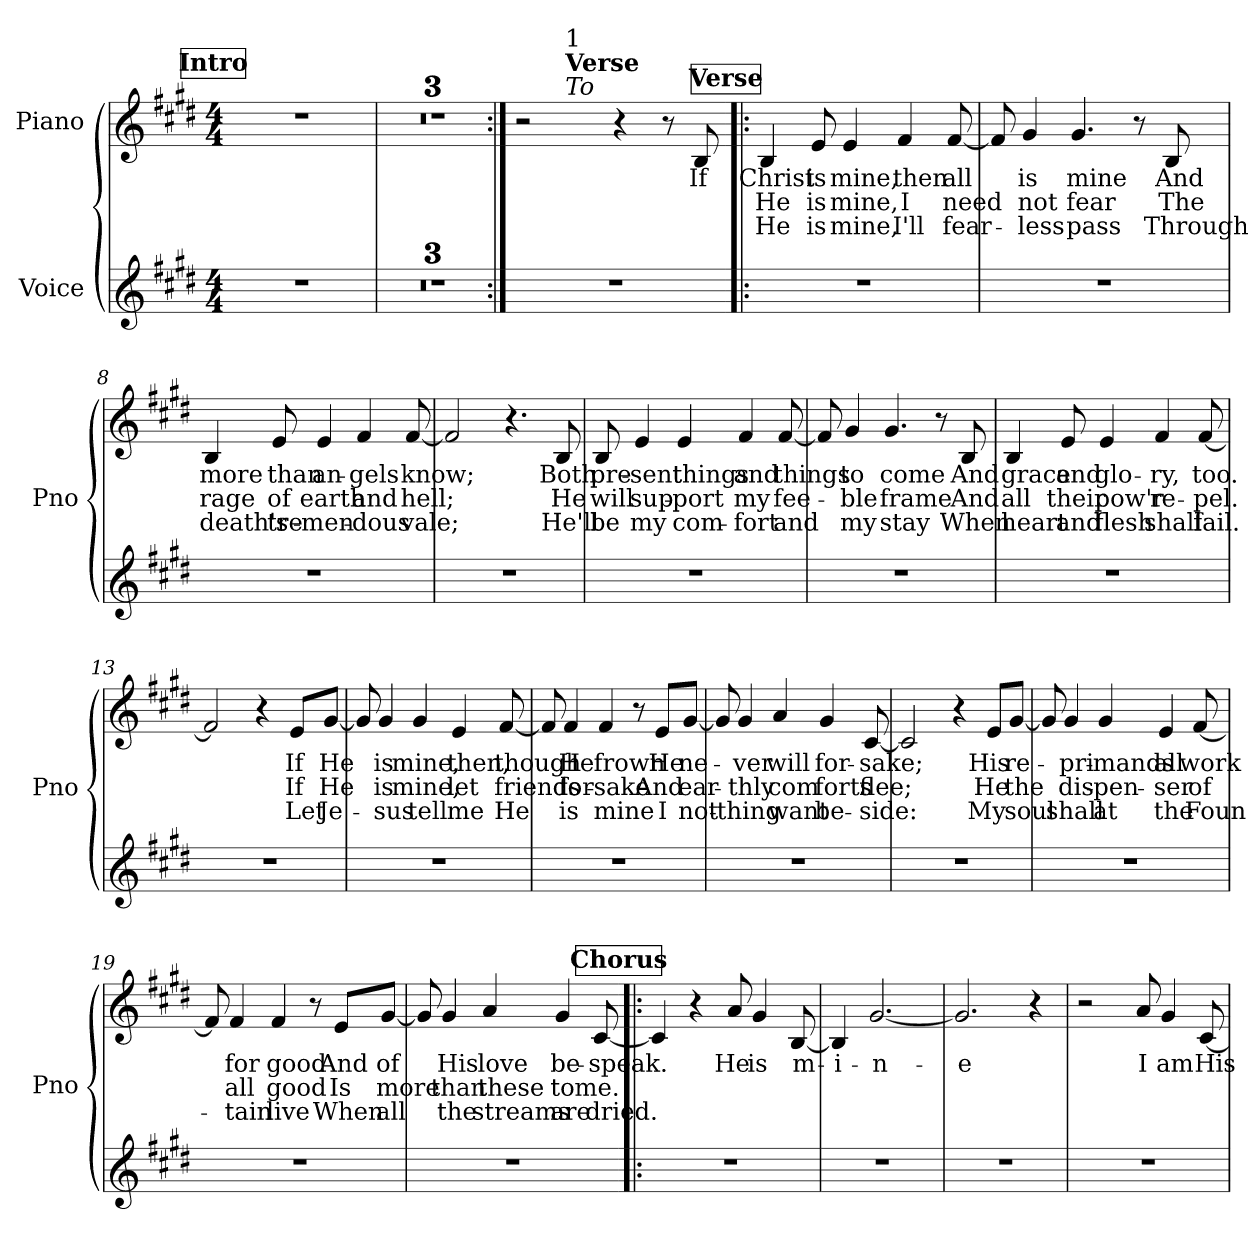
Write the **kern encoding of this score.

**kern	**kern	**text	**text	**text
*part2	*part1	*part1	*part1	*part1
*staff2	*staff1	*staff1	*staff1	*staff1
*I"Voice	*I"Piano	*	*	*
*	*I'Pno	*	*	*
*stria5	*	*	*	*
*clefG2	*clefG2	*	*	*
*k[f#c#g#d#]	*k[f#c#g#d#]	*	*	*
*M4/4	*M4/4	*	*	*
!!LO:REH:place=s1:a:B:cj:fs=14:t=Intro
=1!|:	=1!|:	=1!|:	=1!|:	=1!|:
*	*^	*	*	*
1r	1r	4ryy	.	.	.
*	*MM123	*	*	*	*
.	.	2.ryy	.	.	.
*	*v	*v	*	*	*
=2	=2	=2	=2	=2
1r	1r	.	.	.
=3	=3	=3	=3	=3
1r	1r	.	.	.
=4	=4	=4	=4	=4
1r	1r	.	.	.
=5:|!	=5:|!	=5:|!	=5:|!	=5:|!
*	*^	*	*	*
1r	2r	4ryy	.	.	.
!	!	!LO:TX:a:i:t=To	!	!	!
!	!	!LO:TX:a:B:t=Verse	!	!	!
!	!	!LO:TX:a:t=1	!	!	!
.	.	2.ryy	.	.	.
.	4r	.	.	.	.
.	8r	.	.	.	.
!	!	!	!LO:LY:b	!	!
.	8B/	.	If	.	.
!!LO:LB:g=z
!!LO:REH:place=s1:a:B:cj:fs=14:t=Verse
=6!|:	=6!|:	=6!|:	=6!|:	=6!|:	=6!|:
!	!	!	!LO:LY:b	!LO:LY:b	!LO:LY:b
*	*v	*v	*	*	*
1r	4B/	Christ	He	He
!	!	!LO:LY:b	!LO:LY:b	!LO:LY:b
.	8e/	is	is	is
!	!	!LO:LY:b	!LO:LY:b	!LO:LY:b
.	4e/	mine,	mine,	mine,
!	!	!LO:LY:b	!LO:LY:b	!LO:LY:b
.	4f#/	then	I	I'll
!	!	!LO:LY:b	!LO:LY:b	!LO:LY:b
.	[8f#/	all	need	fear-
=7	=7	=7	=7	=7
1r	8f#/]	.	.	.
!	!	!LO:LY:b	!LO:LY:b	!LO:LY:b
.	4g#/	is	not	-less
!	!	!LO:LY:b	!LO:LY:b	!LO:LY:b
.	4.g#/	mine	fear	pass
.	8r	.	.	.
!	!	!LO:LY:b	!LO:LY:b	!LO:LY:b
.	8B/	And	The	Through
=8	=8	=8	=8	=8
!	!	!LO:LY:b	!LO:LY:b	!LO:LY:b
1r	4B/	more	rage	death's
!	!	!LO:LY:b	!LO:LY:b	!LO:LY:b
.	8e/	than	of	tre-
!	!	!LO:LY:b	!LO:LY:b	!LO:LY:b
.	4e/	an-	earth	-men-
!	!	!LO:LY:b	!LO:LY:b	!LO:LY:b
.	4f#/	-gels	and	-dous
!	!	!LO:LY:b	!LO:LY:b	!LO:LY:b
.	[8f#/	know;	hell;	vale;
=9	=9	=9	=9	=9
1r	2f#/]	.	.	.
.	4.r	.	.	.
!	!	!LO:LY:b	!LO:LY:b	!LO:LY:b
.	8B/	Both	He	He'll
!!LO:LB:g=z
=10	=10	=10	=10	=10
!	!	!LO:LY:b	!LO:LY:b	!LO:LY:b
1r	8B/	pre-	will	be
!	!	!LO:LY:b	!LO:LY:b	!LO:LY:b
.	4e/	-sent	sup-	my
!	!	!LO:LY:b	!LO:LY:b	!LO:LY:b
.	4e/	things	-port	com-
!	!	!LO:LY:b	!LO:LY:b	!LO:LY:b
.	4f#/	and	my	-fort
!	!	!LO:LY:b	!LO:LY:b	!LO:LY:b
.	[8f#/	things	fee-	and
=11	=11	=11	=11	=11
1r	8f#/]	.	.	.
!	!	!LO:LY:b	!LO:LY:b	!LO:LY:b
.	4g#/	to	-ble	my
!	!	!LO:LY:b	!LO:LY:b	!LO:LY:b
.	4.g#/	come	frame	stay
.	8r	.	.	.
!	!	!LO:LY:b	!LO:LY:b	!LO:LY:b
.	8B/	And	And	When
=12	=12	=12	=12	=12
!	!	!LO:LY:b	!LO:LY:b	!LO:LY:b
1r	4B/	grace	all	heart
!	!	!LO:LY:b	!LO:LY:b	!LO:LY:b
.	8e/	and	their	and
!	!	!LO:LY:b	!LO:LY:b	!LO:LY:b
.	4e/	glo-	pow'r	flesh
!	!	!LO:LY:b	!LO:LY:b	!LO:LY:b
.	4f#/	-ry,	re-	shall
!	!	!LO:LY:b	!LO:LY:b	!LO:LY:b
.	[8f#/	too.	-pel.	fail.
=13	=13	=13	=13	=13
1r	2f#/]	.	.	.
.	4r	.	.	.
!	!	!LO:LY:b	!LO:LY:b	!LO:LY:b
.	8e/L	If	If	Let
!	!	!LO:LY:b	!LO:LY:b	!LO:LY:b
.	[8g#/J	He	He	Je-
!!LO:LB:g=z
=14	=14	=14	=14	=14
1r	8g#/]	.	.	.
!	!	!LO:LY:b	!LO:LY:b	!LO:LY:b
.	4g#/	is	is	-sus
!	!	!LO:LY:b	!LO:LY:b	!LO:LY:b
.	4g#/	mine,	mine,	tell
!	!	!LO:LY:b	!LO:LY:b	!LO:LY:b
.	4e/	then,	let	me
!	!	!LO:LY:b	!LO:LY:b	!LO:LY:b
.	[8f#/	though	friends	He
=15	=15	=15	=15	=15
1r	8f#/]	.	.	.
!	!	!LO:LY:b	!LO:LY:b	!LO:LY:b
.	4f#/	He	for-	is
!	!	!LO:LY:b	!LO:LY:b	!LO:LY:b
.	4f#/	frown	-sake	mine
.	8r	.	.	.
!	!	!LO:LY:b	!LO:LY:b	!LO:LY:b
.	8e/L	He	And	I
!	!	!LO:LY:b	!LO:LY:b	!LO:LY:b
.	[8g#/J	ne-	ear-	not-
=16	=16	=16	=16	=16
1r	8g#/]	.	.	.
!	!	!LO:LY:b	!LO:LY:b	!LO:LY:b
.	4g#/	-ver	-thly	-thing
!	!	!LO:LY:b	!LO:LY:b	!LO:LY:b
.	4a/	will	com-	want
!	!	!LO:LY:b	!LO:LY:b	!LO:LY:b
.	4g#/	for-	-forts	be-
!	!	!LO:LY:b	!LO:LY:b	!LO:LY:b
.	[8c#/	-sake;	flee;	-side:
=17	=17	=17	=17	=17
1r	2c#/]	.	.	.
.	4r	.	.	.
!	!	!LO:LY:b	!LO:LY:b	!LO:LY:b
.	8e/L	His	He	My
!	!	!LO:LY:b	!LO:LY:b	!LO:LY:b
.	[8g#/J	re-	the	soul
!!LO:LB:g=z
=18	=18	=18	=18	=18
1r	8g#/]	.	.	.
!	!	!LO:LY:b	!LO:LY:b	!LO:LY:b
.	4g#/	-pri-	dis-	shall
!	!	!LO:LY:b	!LO:LY:b	!LO:LY:b
.	4g#/	-mands	-pen-	at
!	!	!LO:LY:b	!LO:LY:b	!LO:LY:b
.	4e/	all	-ser	the
!	!	!LO:LY:b	!LO:LY:b	!LO:LY:b
.	[8f#/	work	of	Foun-
=19	=19	=19	=19	=19
1r	8f#/]	.	.	.
!	!	!LO:LY:b	!LO:LY:b	!LO:LY:b
.	4f#/	for	all	-tain
!	!	!LO:LY:b	!LO:LY:b	!LO:LY:b
.	4f#/	good	good	live
.	8r	.	.	.
!	!	!LO:LY:b	!LO:LY:b	!LO:LY:b
.	8e/L	And	Is	When
!	!	!LO:LY:b	!LO:LY:b	!LO:LY:b
.	[8g#/J	of	more	all
=20	=20	=20	=20	=20
1r	8g#/]	.	.	.
!	!	!LO:LY:b	!LO:LY:b	!LO:LY:b
.	4g#/	His	than	the
!	!	!LO:LY:b	!LO:LY:b	!LO:LY:b
.	4a/	love	these	streams
!	!	!LO:LY:b	!LO:LY:b	!LO:LY:b
.	4g#/	be-	to	are
!	!	!LO:LY:b	!LO:LY:b	!LO:LY:b
.	[8c#/	-speak.	me.	dried.
!!LO:LB:g=z
!!LO:REH:place=s1:a:B:cj:fs=14:t=Chorus
=21!|:	=21!|:	=21!|:	=21!|:	=21!|:
1r	4c#/]	.	.	.
.	4r	.	.	.
!	!	!LO:LY:b	!	!
.	8a/	He	.	.
!	!	!LO:LY:b	!	!
.	4g#/	is	.	.
!	!	!LO:LY:b	!	!
.	[8B/	m-	.	.
=22	=22	=22	=22	=22
!	!	!LO:LY:b	!	!
1r	4B/]	-i-	.	.
!	!	!LO:LY:b	!	!
.	[2.g#/	-n-	.	.
=23	=23	=23	=23	=23
!	!	!LO:LY:b	!	!
1r	2.g#/]	-e	.	.
.	4r	.	.	.
=24	=24	=24	=24	=24
1r	2r	.	.	.
!	!	!LO:LY:b	!	!
.	8a/	I	.	.
!	!	!LO:LY:b	!	!
.	4g#/	am	.	.
!	!	!LO:LY:b	!	!
.	[8c#/	His	.	.
=	=	=	=	=
*-	*-	*-	*-	*-
